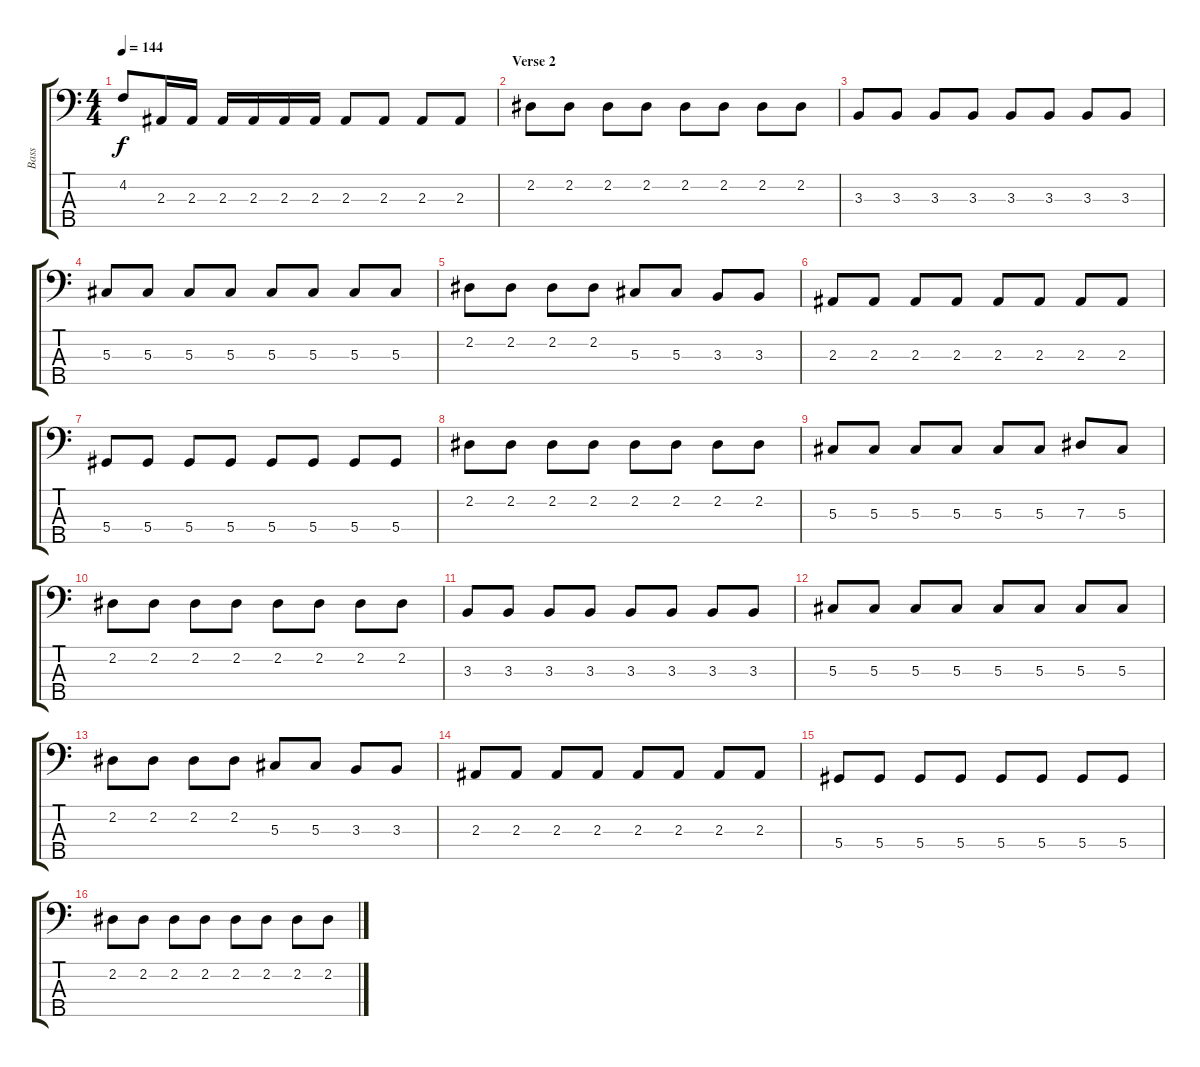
\track ("Bass" "Bass") {instrument electricbasspick}
\staff {score tabs}
\tuning (Gb2 Db2 Ab1 Eb1 Bb0) {hide}
\ts (4 4)
\tempo 144
\clef f4
\ks c
4.2.8{dy f} 2.3.16 2.3.16 2.3.16 2.3.16 2.3.16 2.3.16 2.3.8 2.3.8 2.3.8 2.3.8 |
\section ("" "Verse 2")
2.2.8 2.2.8 2.2.8 2.2.8 2.2.8 2.2.8 2.2.8 2.2.8 |
3.3.8 3.3.8 3.3.8 3.3.8 3.3.8 3.3.8 3.3.8 3.3.8 |
5.3.8 5.3.8 5.3.8 5.3.8 5.3.8 5.3.8 5.3.8 5.3.8 |
2.2.8 2.2.8 2.2.8 2.2.8 5.3.8 5.3.8 3.3.8 3.3.8 |
2.3.8 2.3.8 2.3.8 2.3.8 2.3.8 2.3.8 2.3.8 2.3.8 |
5.4.8 5.4.8 5.4.8 5.4.8 5.4.8 5.4.8 5.4.8 5.4.8 |
2.2.8 2.2.8 2.2.8 2.2.8 2.2.8 2.2.8 2.2.8 2.2.8 |
5.3.8 5.3.8 5.3.8 5.3.8 5.3.8 5.3.8 7.3.8 5.3.8 |
2.2.8 2.2.8 2.2.8 2.2.8 2.2.8 2.2.8 2.2.8 2.2.8 |
3.3.8 3.3.8 3.3.8 3.3.8 3.3.8 3.3.8 3.3.8 3.3.8 |
5.3.8 5.3.8 5.3.8 5.3.8 5.3.8 5.3.8 5.3.8 5.3.8 |
2.2.8 2.2.8 2.2.8 2.2.8 5.3.8 5.3.8 3.3.8 3.3.8 |
2.3.8 2.3.8 2.3.8 2.3.8 2.3.8 2.3.8 2.3.8 2.3.8 |
5.4.8 5.4.8 5.4.8 5.4.8 5.4.8 5.4.8 5.4.8 5.4.8 |
2.2.8 2.2.8 2.2.8 2.2.8 2.2.8 2.2.8 2.2.8 2.2.8
